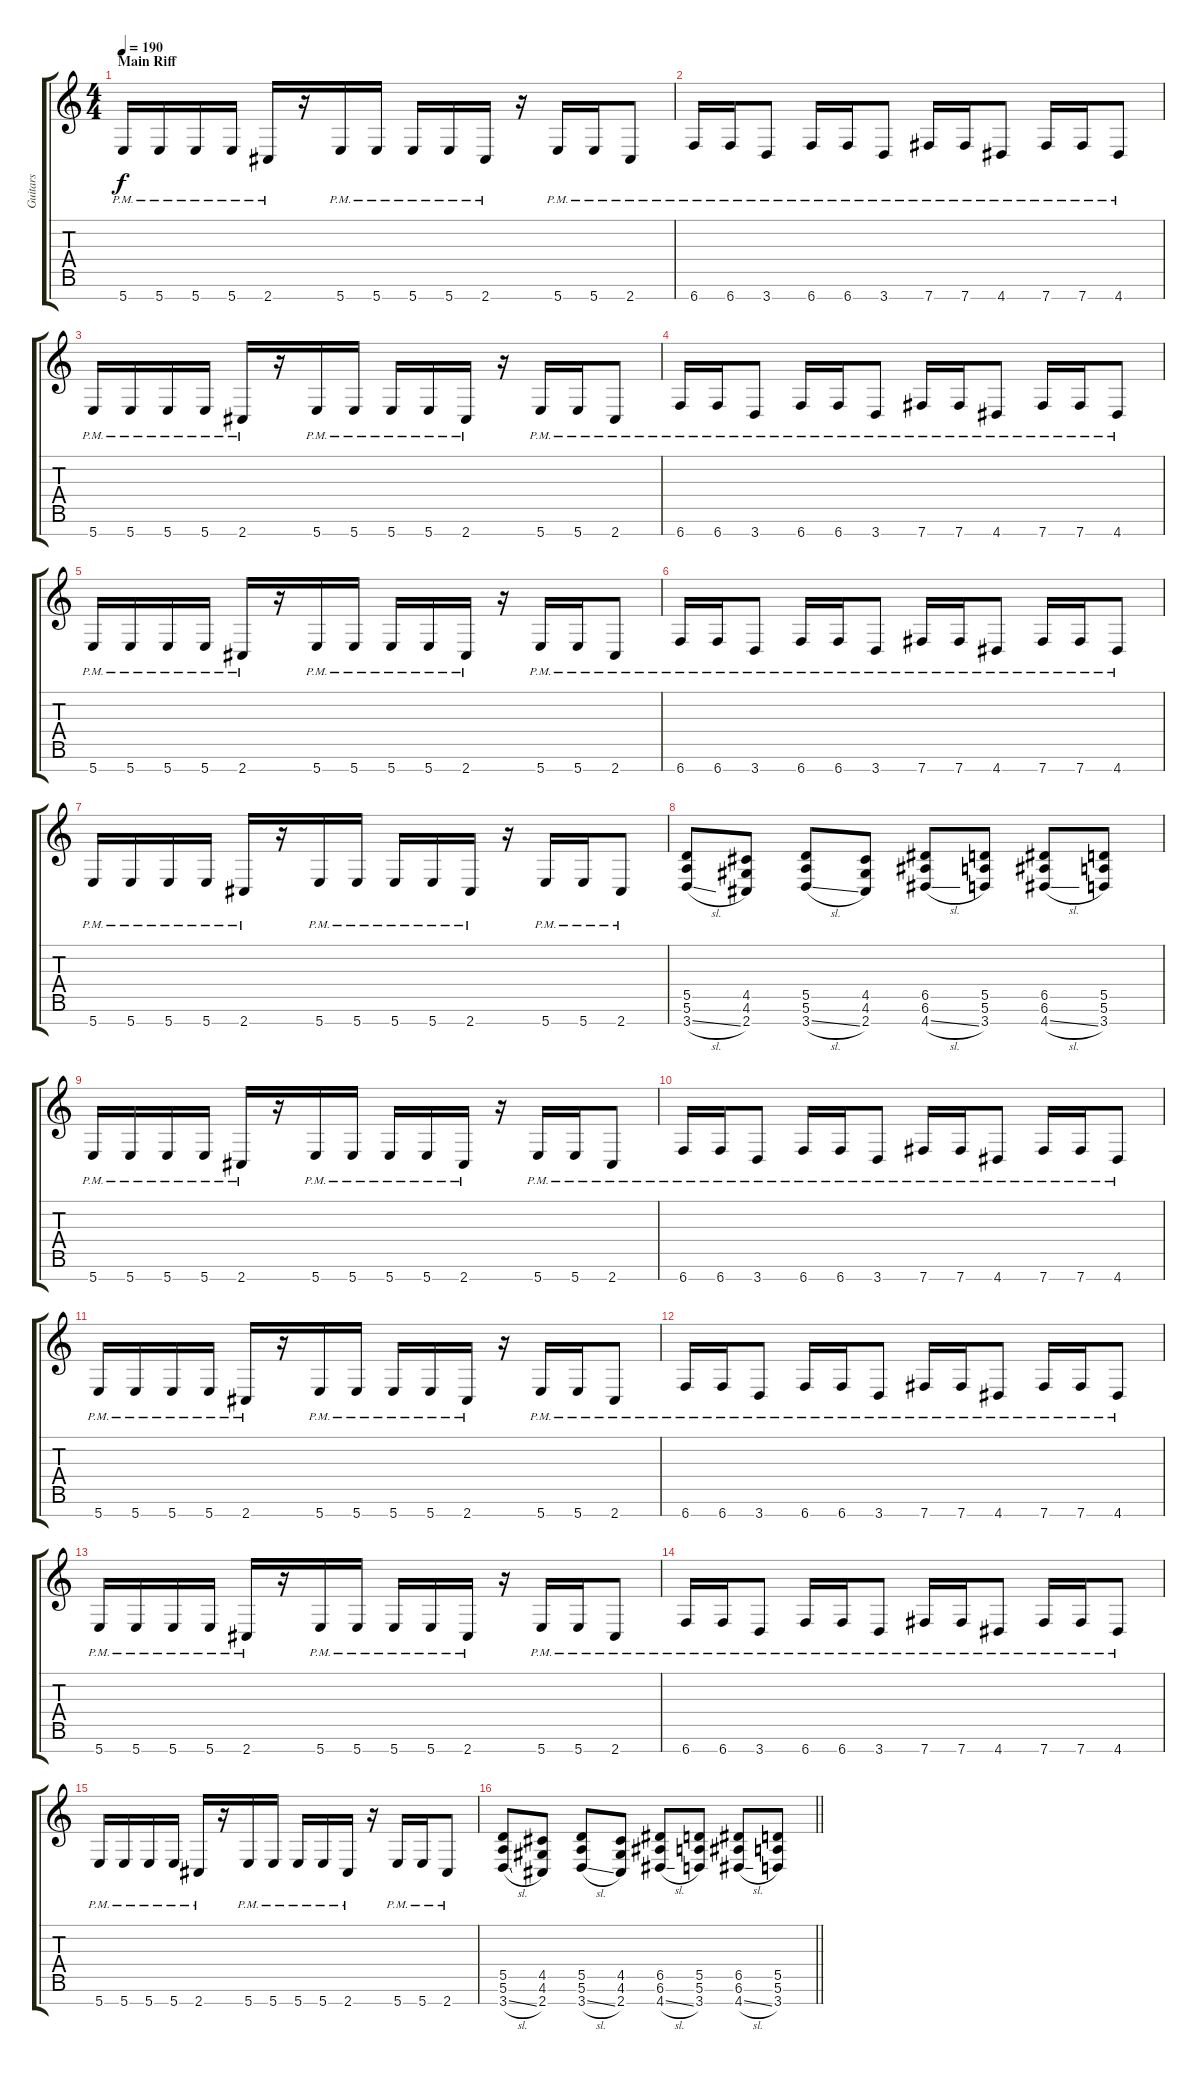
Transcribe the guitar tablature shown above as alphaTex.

\track ("Guitars" "Guitars") {instrument distortionguitar}
\staff {score tabs}
\tuning (E4 B3 G3 D3 A2 E2 B1) {hide}
\ts (4 4)
\section ("" "Main Riff")
\tempo 190
\clef g2
\ks c
5.7{pm}.16{dy f instrument distortionguitar} 5.7{pm}.16 5.7{pm}.16 5.7{pm}.16 2.7{pm}.16 r.16 5.7{pm}.16 5.7{pm}.16 5.7{pm}.16 5.7{pm}.16 2.7{pm}.16 r.16 5.7{pm}.16 5.7{pm}.16 2.7{pm}.8 |
6.7{pm}.16 6.7{pm}.16 3.7{pm}.8 6.7{pm}.16 6.7{pm}.16 3.7{pm}.8 7.7{pm}.16 7.7{pm}.16 4.7{pm}.8 7.7{pm}.16 7.7{pm}.16 4.7{pm}.8 |
5.7{pm}.16 5.7{pm}.16 5.7{pm}.16 5.7{pm}.16 2.7{pm}.16 r.16 5.7{pm}.16 5.7{pm}.16 5.7{pm}.16 5.7{pm}.16 2.7{pm}.16 r.16 5.7{pm}.16 5.7{pm}.16 2.7{pm}.8 |
6.7{pm}.16 6.7{pm}.16 3.7{pm}.8 6.7{pm}.16 6.7{pm}.16 3.7{pm}.8 7.7{pm}.16 7.7{pm}.16 4.7{pm}.8 7.7{pm}.16 7.7{pm}.16 4.7{pm}.8 |
5.7{pm}.16 5.7{pm}.16 5.7{pm}.16 5.7{pm}.16 2.7{pm}.16 r.16 5.7{pm}.16 5.7{pm}.16 5.7{pm}.16 5.7{pm}.16 2.7{pm}.16 r.16 5.7{pm}.16 5.7{pm}.16 2.7{pm}.8 |
6.7{pm}.16 6.7{pm}.16 3.7{pm}.8 6.7{pm}.16 6.7{pm}.16 3.7{pm}.8 7.7{pm}.16 7.7{pm}.16 4.7{pm}.8 7.7{pm}.16 7.7{pm}.16 4.7{pm}.8 |
5.7{pm}.16 5.7{pm}.16 5.7{pm}.16 5.7{pm}.16 2.7{pm}.16 r.16 5.7{pm}.16 5.7{pm}.16 5.7{pm}.16 5.7{pm}.16 2.7{pm}.16 r.16 5.7{pm}.16 5.7{pm}.16 2.7{pm}.8 |
(5.5 5.6 3.7{sl}).8 (4.5 4.6 2.7).8 (5.5 5.6 3.7{sl}).8 (4.5 4.6 2.7).8 (6.5 6.6 4.7{sl}).8 (5.5 5.6 3.7).8 (6.5 6.6 4.7{sl}).8 (5.5 5.6 3.7).8 |
5.7{pm}.16 5.7{pm}.16 5.7{pm}.16 5.7{pm}.16 2.7{pm}.16 r.16 5.7{pm}.16 5.7{pm}.16 5.7{pm}.16 5.7{pm}.16 2.7{pm}.16 r.16 5.7{pm}.16 5.7{pm}.16 2.7{pm}.8 |
6.7{pm}.16 6.7{pm}.16 3.7{pm}.8 6.7{pm}.16 6.7{pm}.16 3.7{pm}.8 7.7{pm}.16 7.7{pm}.16 4.7{pm}.8 7.7{pm}.16 7.7{pm}.16 4.7{pm}.8 |
5.7{pm}.16 5.7{pm}.16 5.7{pm}.16 5.7{pm}.16 2.7{pm}.16 r.16 5.7{pm}.16 5.7{pm}.16 5.7{pm}.16 5.7{pm}.16 2.7{pm}.16 r.16 5.7{pm}.16 5.7{pm}.16 2.7{pm}.8 |
6.7{pm}.16 6.7{pm}.16 3.7{pm}.8 6.7{pm}.16 6.7{pm}.16 3.7{pm}.8 7.7{pm}.16 7.7{pm}.16 4.7{pm}.8 7.7{pm}.16 7.7{pm}.16 4.7{pm}.8 |
5.7{pm}.16 5.7{pm}.16 5.7{pm}.16 5.7{pm}.16 2.7{pm}.16 r.16 5.7{pm}.16 5.7{pm}.16 5.7{pm}.16 5.7{pm}.16 2.7{pm}.16 r.16 5.7{pm}.16 5.7{pm}.16 2.7{pm}.8 |
6.7{pm}.16 6.7{pm}.16 3.7{pm}.8 6.7{pm}.16 6.7{pm}.16 3.7{pm}.8 7.7{pm}.16 7.7{pm}.16 4.7{pm}.8 7.7{pm}.16 7.7{pm}.16 4.7{pm}.8 |
5.7{pm}.16 5.7{pm}.16 5.7{pm}.16 5.7{pm}.16 2.7{pm}.16 r.16 5.7{pm}.16 5.7{pm}.16 5.7{pm}.16 5.7{pm}.16 2.7{pm}.16 r.16 5.7{pm}.16 5.7{pm}.16 2.7{pm}.8 |
\barLineRight lightlight
(5.5 5.6 3.7{sl}).8 (4.5 4.6 2.7).8 (5.5 5.6 3.7{sl}).8 (4.5 4.6 2.7).8 (6.5 6.6 4.7{sl}).8 (5.5 5.6 3.7).8 (6.5 6.6 4.7{sl}).8 (5.5 5.6 3.7).8
